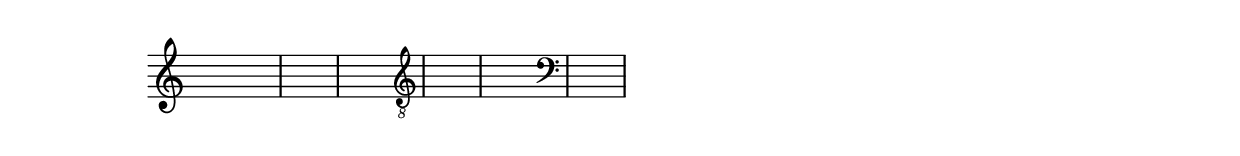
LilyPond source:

%% -*- coding: utf-8 -*-
\version "2.16.0"

\relative c'' {
  \override Staff.TimeSignature #'transparent = ##t
  \override Score.BarNumber #'transparent = ##t
  %% \override Score.RehearsalMark #'font-size = #-2
  %% \set Score.markFormatter = #format-mark-numbers


  %% CAVAQUINHO - BANJO
  \tag #'cv {
    \key a \minor
    s1
  }

  %% BANDOLIM
  \tag #'bd {
    \key a \minor
    s
  }

  %% VIOLA
  \tag #'va {
    \key a \minor
    s
  }

  %% VIOLÃO TENOR
  \tag #'vt {
    \clef "G_8"
    \key a \minor
    s
  }

  %% VIOLÃO
  \tag #'vi {
    \clef "G_8"
    \key a \minor
    s
  }

  %% BAIXO - BAIXOLÃO
  \tag #'bx {
    \clef bass
    \key a \minor
    s
  }
}
